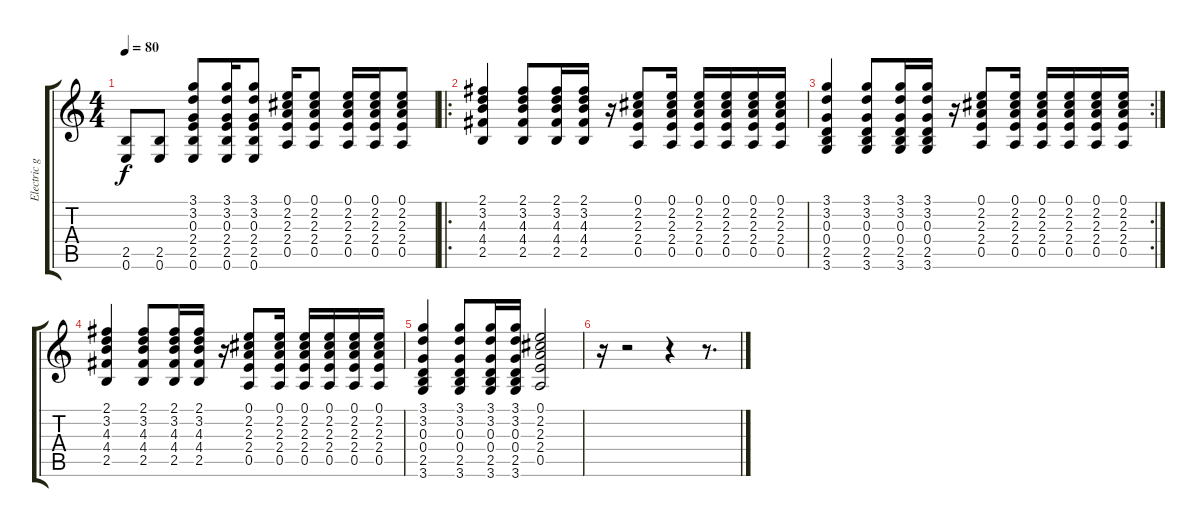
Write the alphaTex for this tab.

\track ("Electric guitar" "Electric g") {instrument electricguitarjazz}
\staff {score tabs}
\tuning (E4 B3 G3 D3 A2 E2) {hide}
\ts (4 4)
\tempo 80
\clef g2
\ks c
(2.5 0.6).8{dy f} (2.5 0.6).8 (3.1 3.2 0.3 2.4 2.5 0.6).8 (3.1 3.2 0.3 2.4 2.5 0.6).16 (3.1 3.2 0.3 2.4 2.5 0.6).8 (0.1 2.2 2.3 2.4 0.5).16 (0.1 2.2 2.3 2.4 0.5).8 (0.1 2.2 2.3 2.4 0.5).16 (0.1 2.2 2.3 2.4 0.5).16 (0.1 2.2 2.3 2.4 0.5).8 |
\ro
(2.1 3.2 4.3 4.4 2.5).4 (2.1 3.2 4.3 4.4 2.5).8 (2.1 3.2 4.3 4.4 2.5).16 (2.1 3.2 4.3 4.4 2.5).16 r.16 (0.1 2.2 2.3 2.4 0.5).8 (0.1 2.2 2.3 2.4 0.5).16 (0.1 2.2 2.3 2.4 0.5).16 (0.1 2.2 2.3 2.4 0.5).16 (0.1 2.2 2.3 2.4 0.5).16 (0.1 2.2 2.3 2.4 0.5).16 |
\rc 2
(3.1 3.2 0.3 0.4 2.5 3.6).4 (3.1 3.2 0.3 0.4 2.5 3.6).8 (3.1 3.2 0.3 0.4 2.5 3.6).16 (3.1 3.2 0.3 0.4 2.5 3.6).16 r.16 (0.1 2.2 2.3 2.4 0.5).8 (0.1 2.2 2.3 2.4 0.5).16 (0.1 2.2 2.3 2.4 0.5).16 (0.1 2.2 2.3 2.4 0.5).16 (0.1 2.2 2.3 2.4 0.5).16 (0.1 2.2 2.3 2.4 0.5).16 |
(2.1 3.2 4.3 4.4 2.5).4 (2.1 3.2 4.3 4.4 2.5).8 (2.1 3.2 4.3 4.4 2.5).16 (2.1 3.2 4.3 4.4 2.5).16 r.16 (0.1 2.2 2.3 2.4 0.5).8 (0.1 2.2 2.3 2.4 0.5).16 (0.1 2.2 2.3 2.4 0.5).16 (0.1 2.2 2.3 2.4 0.5).16 (0.1 2.2 2.3 2.4 0.5).16 (0.1 2.2 2.3 2.4 0.5).16 |
(3.1 3.2 0.3 0.4 2.5 3.6).4 (3.1 3.2 0.3 0.4 2.5 3.6).8 (3.1 3.2 0.3 0.4 2.5 3.6).16 (3.1 3.2 0.3 0.4 2.5 3.6).16 (0.1 2.2 2.3 2.4 0.5).2 |
r.16 r.2 r.4 r.8{d}
